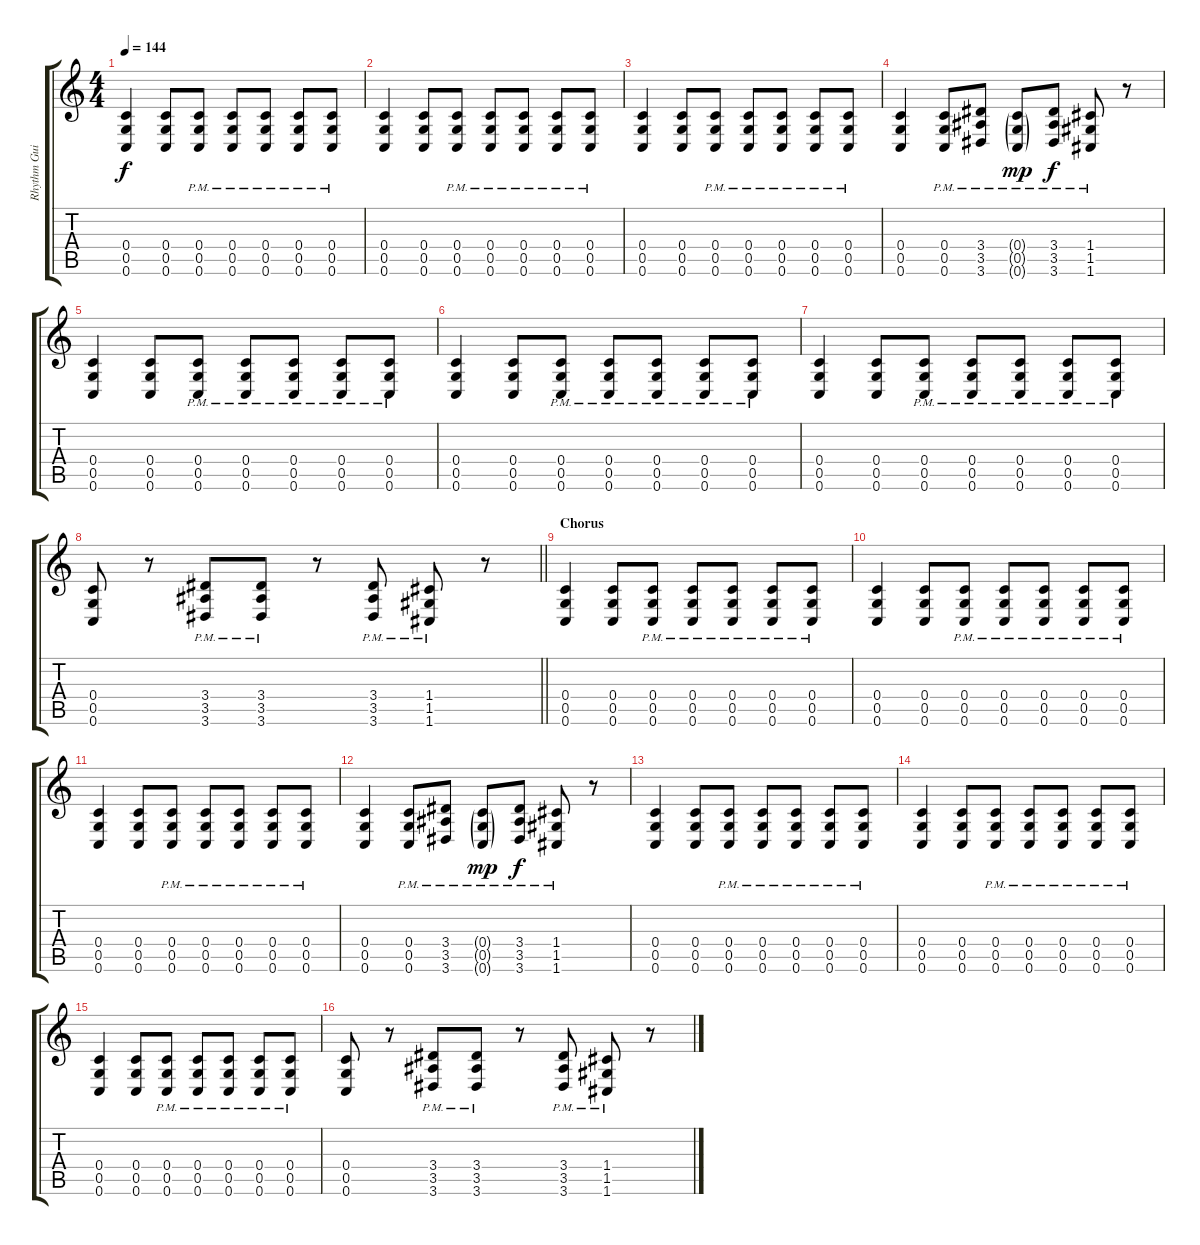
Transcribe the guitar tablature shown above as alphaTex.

\track ("Rhythm Guitar II" "Rhythm Gui") {instrument distortionguitar}
\staff {score tabs}
\tuning (D4 A3 F3 C3 G2 C2) {hide}
\ts (4 4)
\tempo 144
\clef g2
\ks c
(0.4 0.5 0.6).4{dy f} (0.4 0.5 0.6).8 (0.4{pm} 0.5{pm} 0.6{pm}).8 (0.4{pm} 0.5{pm} 0.6{pm}).8 (0.4{pm} 0.5{pm} 0.6{pm}).8 (0.4{pm} 0.5{pm} 0.6{pm}).8 (0.4{pm} 0.5{pm} 0.6{pm}).8 |
(0.4 0.5 0.6).4 (0.4 0.5 0.6).8 (0.4{pm} 0.5{pm} 0.6{pm}).8 (0.4{pm} 0.5{pm} 0.6{pm}).8 (0.4{pm} 0.5{pm} 0.6{pm}).8 (0.4{pm} 0.5{pm} 0.6{pm}).8 (0.4{pm} 0.5{pm} 0.6{pm}).8 |
(0.4 0.5 0.6).4 (0.4 0.5 0.6).8 (0.4{pm} 0.5{pm} 0.6{pm}).8 (0.4{pm} 0.5{pm} 0.6{pm}).8 (0.4{pm} 0.5{pm} 0.6{pm}).8 (0.4{pm} 0.5{pm} 0.6{pm}).8 (0.4{pm} 0.5{pm} 0.6{pm}).8 |
(0.4 0.5 0.6).4 (0.4{pm} 0.5{pm} 0.6{pm}).8 (3.4{pm} 3.5{pm} 3.6{pm}).8 (0.4{g pm} 0.5{g pm} 0.6{g pm}).8{dy mp} (3.4{pm} 3.5{pm} 3.6{pm}).8{dy f} (1.4{pm} 1.5{pm} 1.6{pm}).8 r.8 |
(0.4 0.5 0.6).4 (0.4 0.5 0.6).8 (0.4{pm} 0.5{pm} 0.6{pm}).8 (0.4{pm} 0.5{pm} 0.6{pm}).8 (0.4{pm} 0.5{pm} 0.6{pm}).8 (0.4{pm} 0.5{pm} 0.6{pm}).8 (0.4{pm} 0.5{pm} 0.6{pm}).8 |
(0.4 0.5 0.6).4 (0.4 0.5 0.6).8 (0.4{pm} 0.5{pm} 0.6{pm}).8 (0.4{pm} 0.5{pm} 0.6{pm}).8 (0.4{pm} 0.5{pm} 0.6{pm}).8 (0.4{pm} 0.5{pm} 0.6{pm}).8 (0.4{pm} 0.5{pm} 0.6{pm}).8 |
(0.4 0.5 0.6).4 (0.4 0.5 0.6).8 (0.4{pm} 0.5{pm} 0.6{pm}).8 (0.4{pm} 0.5{pm} 0.6{pm}).8 (0.4{pm} 0.5{pm} 0.6{pm}).8 (0.4{pm} 0.5{pm} 0.6{pm}).8 (0.4{pm} 0.5{pm} 0.6{pm}).8 |
\barLineRight lightlight
(0.4 0.5 0.6).8 r.8 (3.4{pm} 3.5{pm} 3.6{pm}).8 (3.4{pm} 3.5{pm} 3.6{pm}).8 r.8 (3.4{pm} 3.5{pm} 3.6{pm}).8 (1.4{pm} 1.5{pm} 1.6{pm}).8 r.8 |
\section ("" "Chorus")
(0.4 0.5 0.6).4 (0.4 0.5 0.6).8 (0.4{pm} 0.5{pm} 0.6{pm}).8 (0.4{pm} 0.5{pm} 0.6{pm}).8 (0.4{pm} 0.5{pm} 0.6{pm}).8 (0.4{pm} 0.5{pm} 0.6{pm}).8 (0.4{pm} 0.5{pm} 0.6{pm}).8 |
(0.4 0.5 0.6).4 (0.4 0.5 0.6).8 (0.4{pm} 0.5{pm} 0.6{pm}).8 (0.4{pm} 0.5{pm} 0.6{pm}).8 (0.4{pm} 0.5{pm} 0.6{pm}).8 (0.4{pm} 0.5{pm} 0.6{pm}).8 (0.4{pm} 0.5{pm} 0.6{pm}).8 |
(0.4 0.5 0.6).4 (0.4 0.5 0.6).8 (0.4{pm} 0.5{pm} 0.6{pm}).8 (0.4{pm} 0.5{pm} 0.6{pm}).8 (0.4{pm} 0.5{pm} 0.6{pm}).8 (0.4{pm} 0.5{pm} 0.6{pm}).8 (0.4{pm} 0.5{pm} 0.6{pm}).8 |
(0.4 0.5 0.6).4 (0.4{pm} 0.5{pm} 0.6{pm}).8 (3.4{pm} 3.5{pm} 3.6{pm}).8 (0.4{g pm} 0.5{g pm} 0.6{g pm}).8{dy mp} (3.4{pm} 3.5{pm} 3.6{pm}).8{dy f} (1.4{pm} 1.5{pm} 1.6{pm}).8 r.8 |
(0.4 0.5 0.6).4 (0.4 0.5 0.6).8 (0.4{pm} 0.5{pm} 0.6{pm}).8 (0.4{pm} 0.5{pm} 0.6{pm}).8 (0.4{pm} 0.5{pm} 0.6{pm}).8 (0.4{pm} 0.5{pm} 0.6{pm}).8 (0.4{pm} 0.5{pm} 0.6{pm}).8 |
(0.4 0.5 0.6).4 (0.4 0.5 0.6).8 (0.4{pm} 0.5{pm} 0.6{pm}).8 (0.4{pm} 0.5{pm} 0.6{pm}).8 (0.4{pm} 0.5{pm} 0.6{pm}).8 (0.4{pm} 0.5{pm} 0.6{pm}).8 (0.4{pm} 0.5{pm} 0.6{pm}).8 |
(0.4 0.5 0.6).4 (0.4 0.5 0.6).8 (0.4{pm} 0.5{pm} 0.6{pm}).8 (0.4{pm} 0.5{pm} 0.6{pm}).8 (0.4{pm} 0.5{pm} 0.6{pm}).8 (0.4{pm} 0.5{pm} 0.6{pm}).8 (0.4{pm} 0.5{pm} 0.6{pm}).8 |
(0.4 0.5 0.6).8 r.8 (3.4{pm} 3.5{pm} 3.6{pm}).8 (3.4{pm} 3.5{pm} 3.6{pm}).8 r.8 (3.4{pm} 3.5{pm} 3.6{pm}).8 (1.4{pm} 1.5{pm} 1.6{pm}).8 r.8
